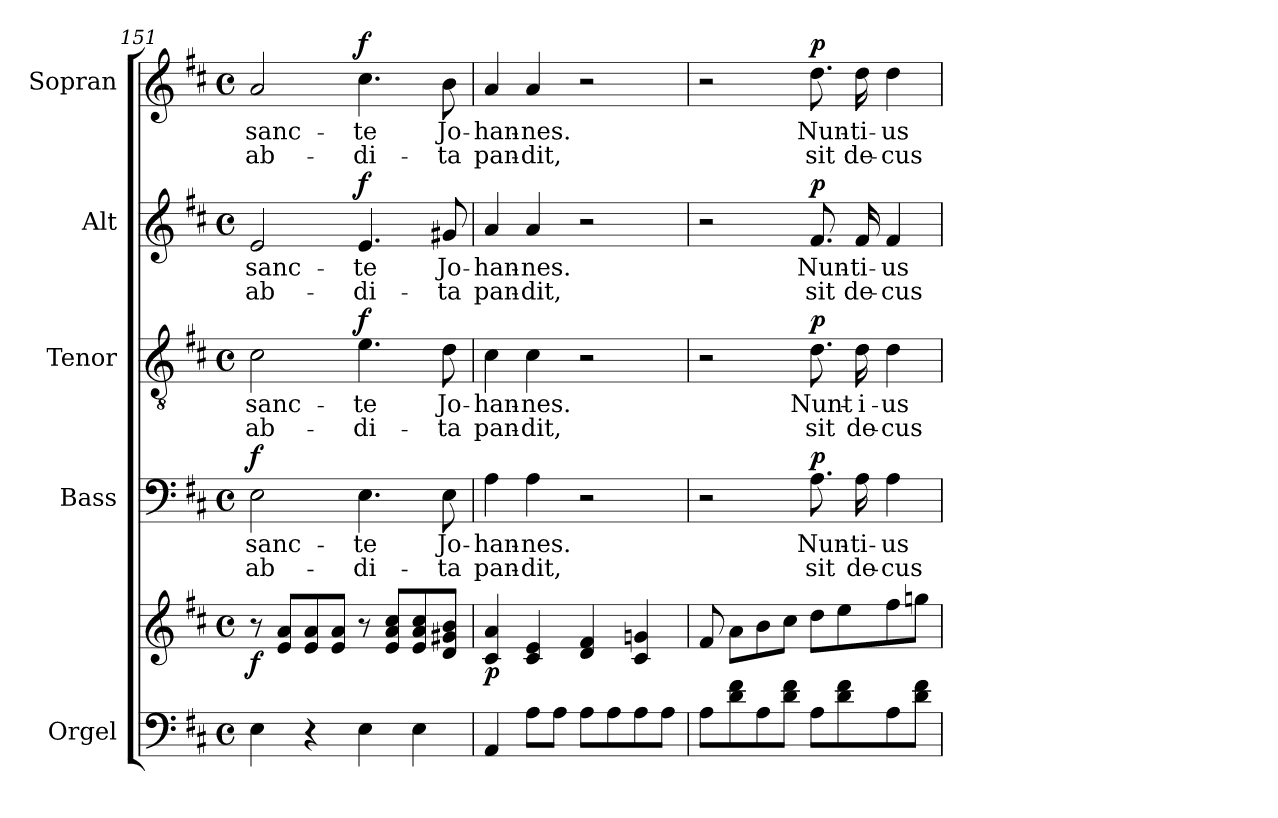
**kern	**kern	**dynam	**kern	**text	**text	**dynam	**kern	**text	**text	**dynam	**kern	**text	**text	**dynam	**kern	**text	**text	**dynam
*part5	*part5	*part5	*part4	*part4	*part4	*part4	*part3	*part3	*part3	*part3	*part2	*part2	*part2	*part2	*part1	*part1	*part1	*part1
*staff6	*staff5	*staff5/6	*staff4	*staff4	*staff4	*staff4	*staff3	*staff3	*staff3	*staff3	*staff2	*staff2	*staff2	*staff2	*staff1	*staff1	*staff1	*staff1
*I"Orgel	*	*	*I"Bass	*	*	*	*I"Tenor	*	*	*	*I"Alt	*	*	*	*I"Sopran	*	*	*
*I'Org.	*	*	*I'B.	*	*	*	*I'T.	*	*	*	*I'A.	*	*	*	*I'S.	*	*	*
!!LO:LB:g=z
*clefF4	*clefG2	*	*clefF4	*	*	*	*clefGv2	*	*	*	*clefG2	*	*	*	*clefG2	*	*	*
*k[f#c#]	*k[f#c#]	*	*k[f#c#]	*	*	*	*k[f#c#]	*	*	*	*k[f#c#]	*	*	*	*k[f#c#]	*	*	*
*D:	*D:	*	*D:	*	*	*	*D:	*	*	*	*D:	*	*	*	*D:	*	*	*
*M4/4	*M4/4	*	*M4/4	*	*	*	*M4/4	*	*	*	*M4/4	*	*	*	*M4/4	*	*	*
*met(c)	*met(c)	*	*met(c)	*	*	*	*met(c)	*	*	*	*met(c)	*	*	*	*met(c)	*	*	*
=151	=151	=151	=151	=151	=151	=151	=151	=151	=151	=151	=151	=151	=151	=151	=151	=151	=151	=151
!	!	!LO:DY:b	!	!LO:LY:b	!LO:LY:b	!LO:DY:a	!	!LO:LY:b	!LO:LY:b	!	!	!LO:LY:b	!LO:LY:b	!	!	!LO:LY:b	!LO:LY:b	!
4E\	8r	f	2E\	sanc-	ab-	f	2c#\	sanc-	ab-	.	2e/	sanc-	ab-	.	2a/	sanc-	ab-	.
.	8e/ 8a/L	.	.	.	.	.	.	.	.	.	.	.	.	.	.	.	.	.
4r	8e/ 8a/	.	.	.	.	.	.	.	.	.	.	.	.	.	.	.	.	.
.	8e/ 8a/J	.	.	.	.	.	.	.	.	.	.	.	.	.	.	.	.	.
!	!	!	!	!LO:LY:b	!LO:LY:b	!	!	!LO:LY:b	!LO:LY:b	!LO:DY:a	!	!LO:LY:b	!LO:LY:b	!LO:DY:a	!	!LO:LY:b	!LO:LY:b	!LO:DY:a
4E\	8r	.	4.E\	-te	-di-	.	4.e\	-te	-di-	f	4.e/	-te	-di-	f	4.cc#\	-te	-di-	f
.	8e/ 8a/ 8cc#/L	.	.	.	.	.	.	.	.	.	.	.	.	.	.	.	.	.
4E\	8e/ 8a/ 8cc#/	.	.	.	.	.	.	.	.	.	.	.	.	.	.	.	.	.
!	!	!	!	!LO:LY:b	!LO:LY:b	!	!	!LO:LY:b	!LO:LY:b	!	!	!LO:LY:b	!LO:LY:b	!	!	!LO:LY:b	!LO:LY:b	!
.	8d/ 8g#X/ 8b/J	.	8E\	Jo-	-ta	.	8d\	Jo-	-ta	.	8g#X/	Jo-	-ta	.	8b\	Jo-	-ta	.
=152	=152	=152	=152	=152	=152	=152	=152	=152	=152	=152	=152	=152	=152	=152	=152	=152	=152	=152
!	!	!LO:DY:b	!	!LO:LY:b	!LO:LY:b	!	!	!LO:LY:b	!LO:LY:b	!	!	!LO:LY:b	!LO:LY:b	!	!	!LO:LY:b	!LO:LY:b	!
4AA/	4c#/ 4a/	p	4A\	-han-	pan-	.	4c#\	-han-	pan-	.	4a/	-han-	pan-	.	4a/	-han-	pan-	.
!	!	!	!	!LO:LY:b	!LO:LY:b	!	!	!LO:LY:b	!LO:LY:b	!	!	!LO:LY:b	!LO:LY:b	!	!	!LO:LY:b	!LO:LY:b	!
8A\L	4c#/ 4e/	.	4A\	-nes.	-dit,	.	4c#\	-nes.	-dit,	.	4a/	-nes.	-dit,	.	4a/	-nes.	-dit,	.
8A\J	.	.	.	.	.	.	.	.	.	.	.	.	.	.	.	.	.	.
8A\L	4d/ 4f#/	.	2r	.	.	.	2r	.	.	.	2r	.	.	.	2r	.	.	.
8A\	.	.	.	.	.	.	.	.	.	.	.	.	.	.	.	.	.	.
8A\	4c#/ 4gn/	.	.	.	.	.	.	.	.	.	.	.	.	.	.	.	.	.
8A\J	.	.	.	.	.	.	.	.	.	.	.	.	.	.	.	.	.	.
=153	=153	=153	=153	=153	=153	=153	=153	=153	=153	=153	=153	=153	=153	=153	=153	=153	=153	=153
8A\L	8f#/	.	2r	.	.	.	2r	.	.	.	2r	.	.	.	2r	.	.	.
8d\ 8f#\	8a\L	.	.	.	.	.	.	.	.	.	.	.	.	.	.	.	.	.
8A\	8b\	.	.	.	.	.	.	.	.	.	.	.	.	.	.	.	.	.
8d\ 8f#\J	8cc#\J	.	.	.	.	.	.	.	.	.	.	.	.	.	.	.	.	.
!	!	!	!	!LO:LY:b	!LO:LY:b	!LO:DY:a	!	!LO:LY:b	!LO:LY:b	!LO:DY:a	!	!LO:LY:b	!LO:LY:b	!LO:DY:a	!	!LO:LY:b	!LO:LY:b	!LO:DY:a
8A\L	8dd\L	.	8.A\	Nun-	sit	p	8.d\	Nunt-	sit	p	8.f#/	Nun-	sit	p	8.dd\	Nun-	sit	p
8d\ 8f#\	8ee\	.	.	.	.	.	.	.	.	.	.	.	.	.	.	.	.	.
!	!	!	!	!LO:LY:b	!LO:LY:b	!	!	!LO:LY:b	!LO:LY:b	!	!	!LO:LY:b	!LO:LY:b	!	!	!LO:LY:b	!LO:LY:b	!
.	.	.	16A\	-ti-	de-	.	16d\	-i-	de-	.	16f#/	-ti-	de-	.	16dd\	-ti-	de-	.
!	!	!	!	!LO:LY:b	!LO:LY:b	!	!	!LO:LY:b	!LO:LY:b	!	!	!LO:LY:b	!LO:LY:b	!	!	!LO:LY:b	!LO:LY:b	!
8A\	8ff#\	.	4A\	-us	-cus	.	4d\	-us	-cus	.	4f#/	-us	-cus	.	4dd\	-us	-cus	.
8d\ 8f#\J	8ggn\J	.	.	.	.	.	.	.	.	.	.	.	.	.	.	.	.	.
=	=	=	=	=	=	=	=	=	=	=	=	=	=	=	=	=	=	=
*-	*-	*-	*-	*-	*-	*-	*-	*-	*-	*-	*-	*-	*-	*-	*-	*-	*-	*-
